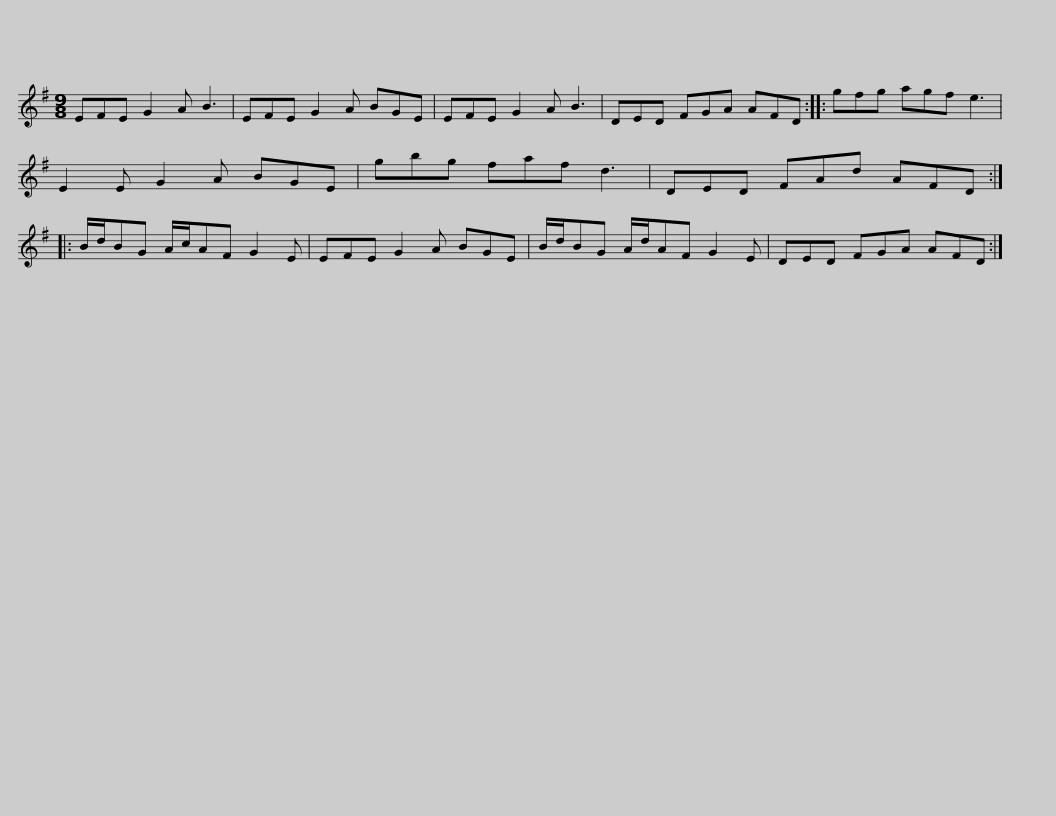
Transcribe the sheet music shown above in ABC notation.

X:1
L:1/8
M:9/8
I:linebreak $
K:Emin
V:1 treble
V:1
 EFE G2 A B3 | EFE G2 A BGE | EFE G2 A B3 | DED FGA AFD :: gfg agf e3 |$ %5
 E2 E G2 A BGE | gbg faf d3 | DED FAd AFD :: B/d/BG A/c/AF G2 E | EFE G2 A BGE |$ %10
 B/d/BG A/d/AF G2 E | DED FGA AFD :| %12
